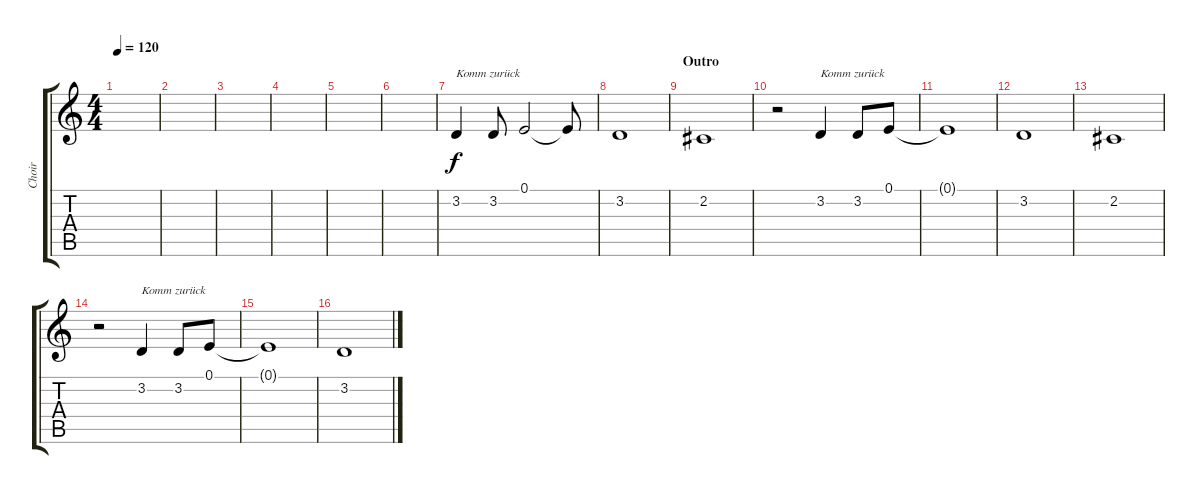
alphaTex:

\track ("Choir" "Choir") {instrument pad4choir}
\staff {score tabs}
\tuning (E4 B3 G3 D3 A2 E2) {hide}
\ts (4 4)
\tempo 120
\clef g2
\ks c
|
|
|
|
|
|
3.2.4{txt "Komm zurück" volume 16} 3.2.8 0.1.2 0.1{t}.8 |
3.2.1 |
\section ("" "Outro")
2.2.1 |
r.2 3.2.4{txt "Komm zurück"} 3.2.8 0.1.8 |
0.1{t}.1 |
3.2.1 |
2.2.1 |
r.2 3.2.4{txt "Komm zurück"} 3.2.8 0.1.8 |
0.1{t}.1 |
3.2.1
